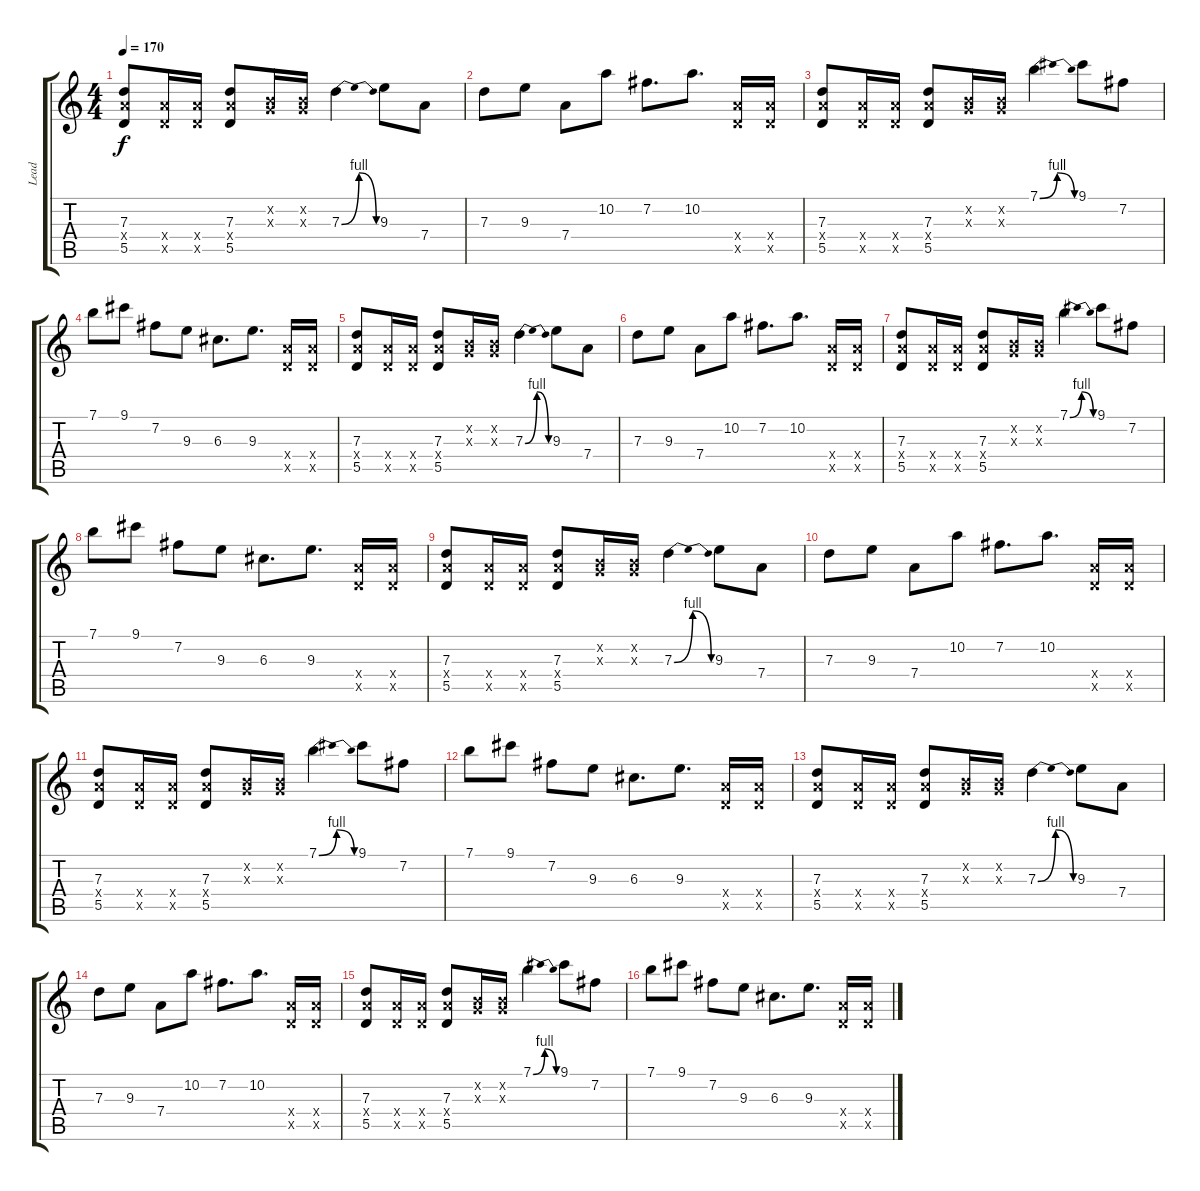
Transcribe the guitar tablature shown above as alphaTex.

\track ("Lead" "Lead") {instrument distortionguitar}
\staff {score tabs}
\tuning (E4 B3 G3 D3 A2 E2) {hide}
\ts (4 4)
\tempo 170
\clef g2
\ks c
(7.3 7.4{x} 5.5).8{dy f} (7.4{x} 5.5{x}).16 (7.4{x} 5.5{x}).16 (7.3 7.4{x} 5.5).8 (0.2{x} 0.3{x}).16 (0.2{x} 0.3{x}).16 7.3{be (bendrelease 0 0 30 4 45 4 60 0)}.4 9.3.8 7.4.8 |
7.3.8 9.3.8 7.4.8 10.2.8 7.2.8{d} 10.2.8{d} (7.4{x} 5.5{x}).16 (7.4{x} 5.5{x}).16 |
(7.3 7.4{x} 5.5).8 (7.4{x} 5.5{x}).16 (7.4{x} 5.5{x}).16 (7.3 7.4{x} 5.5).8 (0.2{x} 0.3{x}).16 (0.2{x} 0.3{x}).16 7.1{be (bendrelease 0 0 30 4 45 4 60 0)}.4 9.1.8 7.2.8 |
7.1.8 9.1.8 7.2.8 9.3.8 6.3.8{d} 9.3.8{d} (7.4{x} 5.5{x}).16 (7.4{x} 5.5{x}).16 |
(7.3 7.4{x} 5.5).8 (7.4{x} 5.5{x}).16 (7.4{x} 5.5{x}).16 (7.3 7.4{x} 5.5).8 (0.2{x} 0.3{x}).16 (0.2{x} 0.3{x}).16 7.3{be (bendrelease 0 0 30 4 45 4 60 0)}.4 9.3.8 7.4.8 |
7.3.8 9.3.8 7.4.8 10.2.8 7.2.8{d} 10.2.8{d} (7.4{x} 5.5{x}).16 (7.4{x} 5.5{x}).16 |
(7.3 7.4{x} 5.5).8 (7.4{x} 5.5{x}).16 (7.4{x} 5.5{x}).16 (7.3 7.4{x} 5.5).8 (0.2{x} 0.3{x}).16 (0.2{x} 0.3{x}).16 7.1{be (bendrelease 0 0 30 4 45 4 60 0)}.4 9.1.8 7.2.8 |
7.1.8 9.1.8 7.2.8 9.3.8 6.3.8{d} 9.3.8{d} (7.4{x} 5.5{x}).16 (7.4{x} 5.5{x}).16 |
(7.3 7.4{x} 5.5).8 (7.4{x} 5.5{x}).16 (7.4{x} 5.5{x}).16 (7.3 7.4{x} 5.5).8 (0.2{x} 0.3{x}).16 (0.2{x} 0.3{x}).16 7.3{be (bendrelease 0 0 30 4 45 4 60 0)}.4 9.3.8 7.4.8 |
7.3.8 9.3.8 7.4.8 10.2.8 7.2.8{d} 10.2.8{d} (7.4{x} 5.5{x}).16 (7.4{x} 5.5{x}).16 |
(7.3 7.4{x} 5.5).8 (7.4{x} 5.5{x}).16 (7.4{x} 5.5{x}).16 (7.3 7.4{x} 5.5).8 (0.2{x} 0.3{x}).16 (0.2{x} 0.3{x}).16 7.1{be (bendrelease 0 0 30 4 45 4 60 0)}.4 9.1.8 7.2.8 |
7.1.8 9.1.8 7.2.8 9.3.8 6.3.8{d} 9.3.8{d} (7.4{x} 5.5{x}).16 (7.4{x} 5.5{x}).16 |
(7.3 7.4{x} 5.5).8 (7.4{x} 5.5{x}).16 (7.4{x} 5.5{x}).16 (7.3 7.4{x} 5.5).8 (0.2{x} 0.3{x}).16 (0.2{x} 0.3{x}).16 7.3{be (bendrelease 0 0 30 4 45 4 60 0)}.4 9.3.8 7.4.8 |
7.3.8 9.3.8 7.4.8 10.2.8 7.2.8{d} 10.2.8{d} (7.4{x} 5.5{x}).16 (7.4{x} 5.5{x}).16 |
(7.3 7.4{x} 5.5).8 (7.4{x} 5.5{x}).16 (7.4{x} 5.5{x}).16 (7.3 7.4{x} 5.5).8 (0.2{x} 0.3{x}).16 (0.2{x} 0.3{x}).16 7.1{be (bendrelease 0 0 30 4 45 4 60 0)}.4 9.1.8 7.2.8 |
7.1.8 9.1.8 7.2.8 9.3.8 6.3.8{d} 9.3.8{d} (7.4{x} 5.5{x}).16 (7.4{x} 5.5{x}).16
